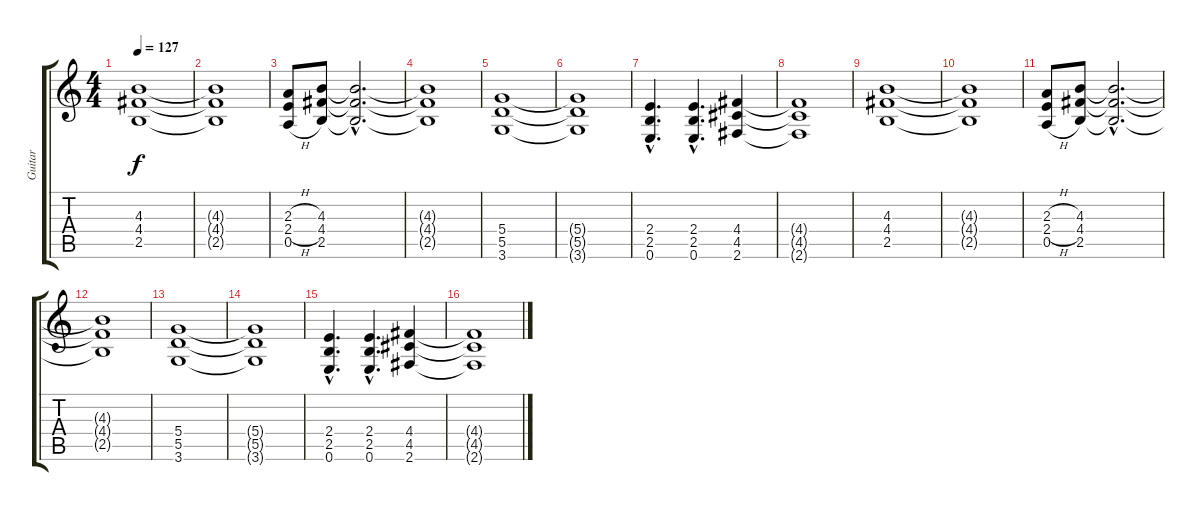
\track ("Guitar" "Guitar") {instrument overdrivenguitar}
\staff {score tabs}
\tuning (E4 B3 G3 D3 A2 E2) {hide}
\ts (4 4)
\tempo 127
\clef g2
\ks c
(4.3 4.4 2.5).1{dy f} |
(4.3{t} 4.4{t} 2.5{t}).1 |
(2.3{h} 2.4{h} 0.5{h}).8 (4.3 4.4 2.5).8 (4.3{hac t} 4.4{hac t} 2.5{hac t}).2{d} |
(4.3{t} 4.4{t} 2.5{t}).1 |
(5.4 5.5 3.6).1 |
(5.4{t} 5.5{t} 3.6{t}).1 |
(2.4{hac} 2.5{hac} 0.6{hac}).4{d} (2.4{hac} 2.5{hac} 0.6{hac}).4{d} (4.4 4.5 2.6).4 |
(4.4{t} 4.5{t} 2.6{t}).1 |
(4.3 4.4 2.5).1 |
(4.3{t} 4.4{t} 2.5{t}).1 |
(2.3{h} 2.4{h} 0.5{h}).8 (4.3 4.4 2.5).8 (4.3{hac t} 4.4{hac t} 2.5{hac t}).2{d} |
(4.3{t} 4.4{t} 2.5{t}).1 |
(5.4 5.5 3.6).1 |
(5.4{t} 5.5{t} 3.6{t}).1 |
(2.4{hac} 2.5{hac} 0.6{hac}).4{d} (2.4{hac} 2.5{hac} 0.6{hac}).4{d} (4.4 4.5 2.6).4 |
(4.4{t} 4.5{t} 2.6{t}).1
